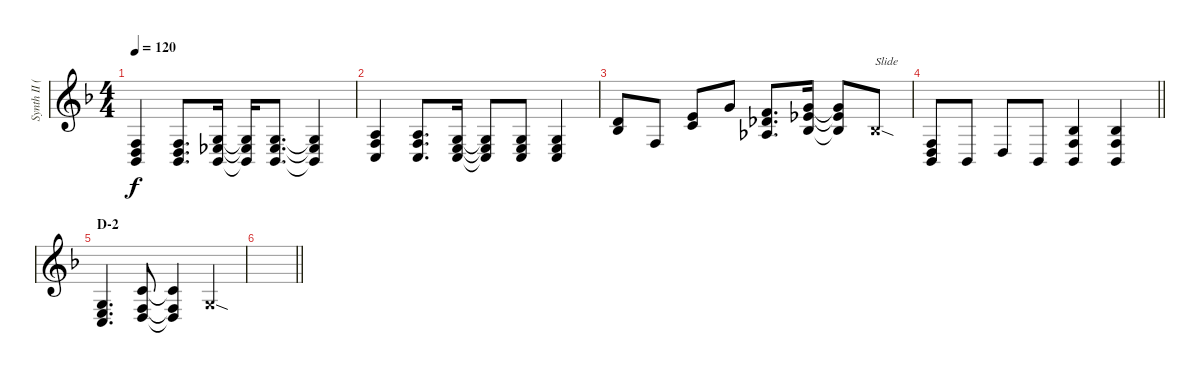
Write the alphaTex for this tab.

\track ("Synth II (1)" "Synth II (") {instrument lead8bassandlead}
\staff {score}
\tuning (E4 B3 G3 D3 A2 E2) {hide}
\ts (4 4)
\tempo 120
\clef g2
\ks f
(0.4 1.5 13.6).4{dy f} (3.4 5.5 6.6).8{d} (0.3 1.4 1.5).16 (0.3{t} 1.4{t} 1.5{t}).16 (0.3 1.4 1.5).8{d} (0.3{t} 1.4{t} 1.5{t}).4 |
(2.3 3.4 3.5).4 (2.3 3.4 3.5).8{d} (0.3 2.4 3.5).16 (0.3{t} 2.4{t} 3.5{t}).8 (0.3 2.4 3.5).8 (0.3 2.4 3.5).4 |
(3.2 3.3).8 3.4.8 (0.1 1.2).8 3.1.8 (1.1 2.2 1.3).8{d} (8.2 3.3 13.4).16 (8.2{t} 3.3{t} 13.4{t}).8 3.3{sod x}.8{txt "Slide"} |
\barLineRight lightlight
(0.4 1.5 13.6).8 1.5.8 0.4.8 1.5.8 (3.3 3.4 1.5).4 (3.3 3.4 1.5).4 |
\section ("" "D-2")
(0.3 2.4 3.5).4{d} (1.2 0.4 8.5).8 (1.2{t} 0.4{t} 8.5{t}).4 0.3{sod x}.4 |
\barLineRight lightlight
